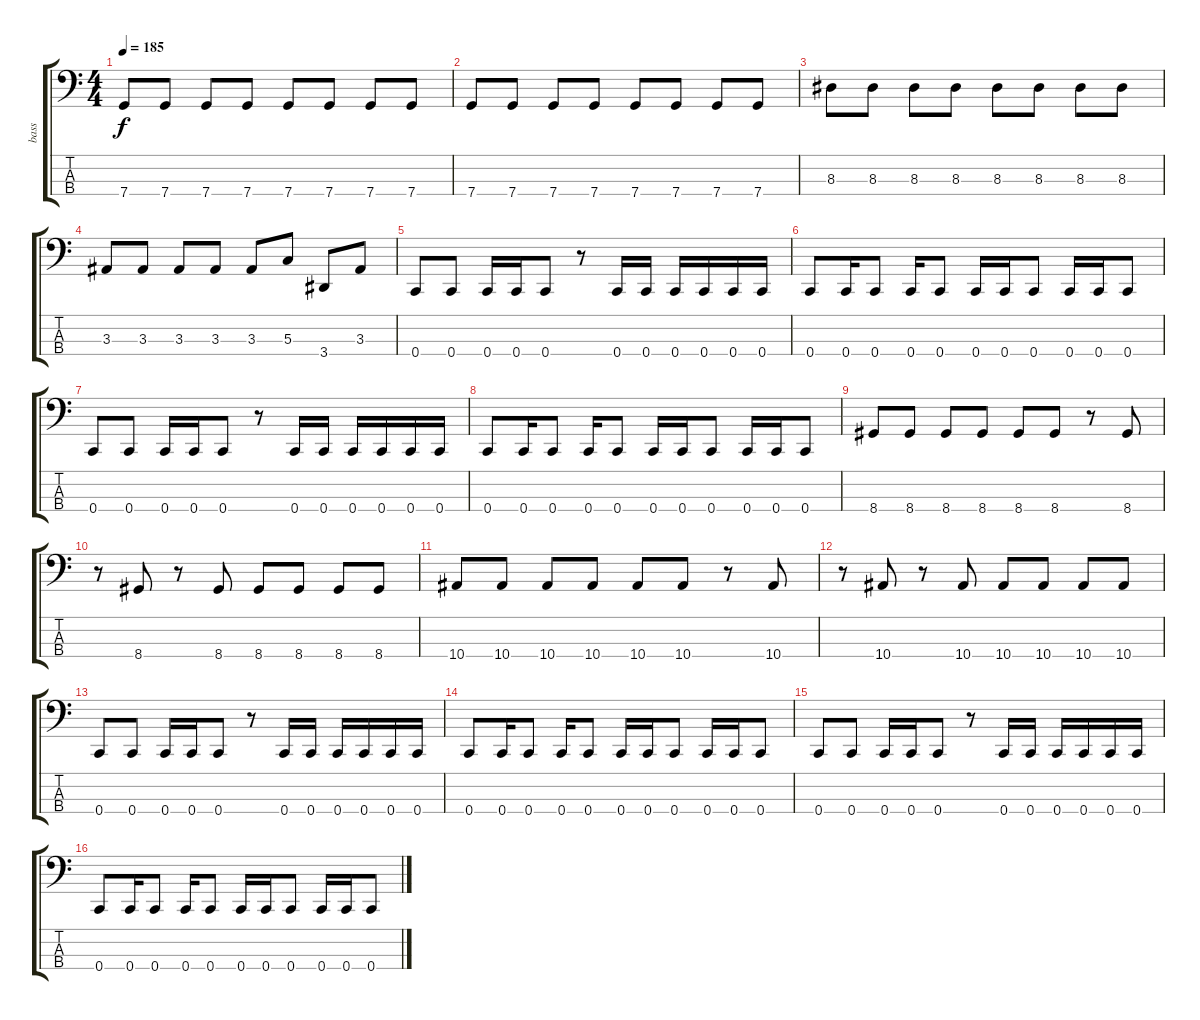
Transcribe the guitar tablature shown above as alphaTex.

\track ("bass" "bass") {instrument electricbasspick}
\staff {score tabs}
\tuning (F2 C2 G1 C1) {hide}
\ts (4 4)
\tempo 185
\clef f4
\ks c
7.4.8{dy f} 7.4.8 7.4.8 7.4.8 7.4.8 7.4.8 7.4.8 7.4.8 |
7.4.8 7.4.8 7.4.8 7.4.8 7.4.8 7.4.8 7.4.8 7.4.8 |
8.3.8 8.3.8 8.3.8 8.3.8 8.3.8 8.3.8 8.3.8 8.3.8 |
3.3.8 3.3.8 3.3.8 3.3.8 3.3.8 5.3.8 3.4.8 3.3.8 |
0.4.8 0.4.8 0.4.16 0.4.16 0.4.8 r.8 0.4.16 0.4.16 0.4.16 0.4.16 0.4.16 0.4.16 |
0.4.8 0.4.16 0.4.8 0.4.16 0.4.8 0.4.16 0.4.16 0.4.8 0.4.16 0.4.16 0.4.8 |
0.4.8 0.4.8 0.4.16 0.4.16 0.4.8 r.8 0.4.16 0.4.16 0.4.16 0.4.16 0.4.16 0.4.16 |
0.4.8 0.4.16 0.4.8 0.4.16 0.4.8 0.4.16 0.4.16 0.4.8 0.4.16 0.4.16 0.4.8 |
8.4.8 8.4.8 8.4.8 8.4.8 8.4.8 8.4.8 r.8 8.4.8 |
r.8 8.4.8 r.8 8.4.8 8.4.8 8.4.8 8.4.8 8.4.8 |
10.4.8 10.4.8 10.4.8 10.4.8 10.4.8 10.4.8 r.8 10.4.8 |
r.8 10.4.8 r.8 10.4.8 10.4.8 10.4.8 10.4.8 10.4.8 |
0.4.8 0.4.8 0.4.16 0.4.16 0.4.8 r.8 0.4.16 0.4.16 0.4.16 0.4.16 0.4.16 0.4.16 |
0.4.8 0.4.16 0.4.8 0.4.16 0.4.8 0.4.16 0.4.16 0.4.8 0.4.16 0.4.16 0.4.8 |
0.4.8 0.4.8 0.4.16 0.4.16 0.4.8 r.8 0.4.16 0.4.16 0.4.16 0.4.16 0.4.16 0.4.16 |
0.4.8 0.4.16 0.4.8 0.4.16 0.4.8 0.4.16 0.4.16 0.4.8 0.4.16 0.4.16 0.4.8
